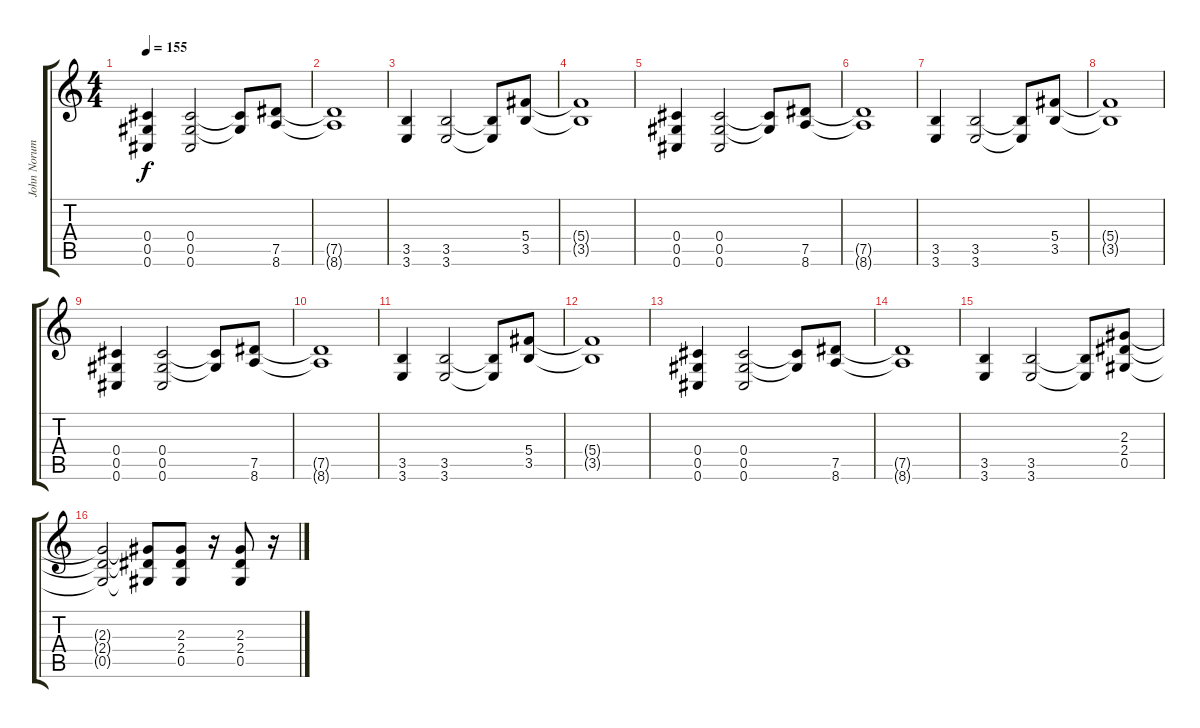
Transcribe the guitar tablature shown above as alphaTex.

\track ("John Norum" "John Norum") {instrument distortionguitar}
\staff {score tabs}
\tuning (Eb4 Bb3 Gb3 Db3 Ab2 Db2) {hide}
\ts (4 4)
\tempo 155
\clef g2
\ks c
(0.4 0.5 0.6).4{dy f} (0.4 0.5 0.6).2 (0.4{t} 0.5{t}).8 (7.5 8.6).8 |
(7.5{t} 8.6{t}).1 |
(3.5 3.6).4 (3.5 3.6).2 (3.5{t} 3.6{t}).8 (5.4 3.5).8 |
(5.4{t} 3.5{t}).1 |
(0.4 0.5 0.6).4 (0.4 0.5 0.6).2 (0.4{t} 0.5{t}).8 (7.5 8.6).8 |
(7.5{t} 8.6{t}).1 |
(3.5 3.6).4 (3.5 3.6).2 (3.5{t} 3.6{t}).8 (5.4 3.5).8 |
(5.4{t} 3.5{t}).1 |
(0.4 0.5 0.6).4 (0.4 0.5 0.6).2 (0.4{t} 0.5{t}).8 (7.5 8.6).8 |
(7.5{t} 8.6{t}).1 |
(3.5 3.6).4 (3.5 3.6).2 (3.5{t} 3.6{t}).8 (5.4 3.5).8 |
(5.4{t} 3.5{t}).1 |
(0.4 0.5 0.6).4 (0.4 0.5 0.6).2 (0.4{t} 0.5{t}).8 (7.5 8.6).8 |
(7.5{t} 8.6{t}).1 |
(3.5 3.6).4 (3.5 3.6).2 (3.5{t} 3.6{t}).8 (2.3 2.4 0.5).8 |
(2.3{t} 2.4{t} 0.5{t}).2 (2.3{t} 2.4{t} 0.5{t}).8 (2.3 2.4 0.5).8 r.16 (2.3 2.4 0.5).8 r.16
